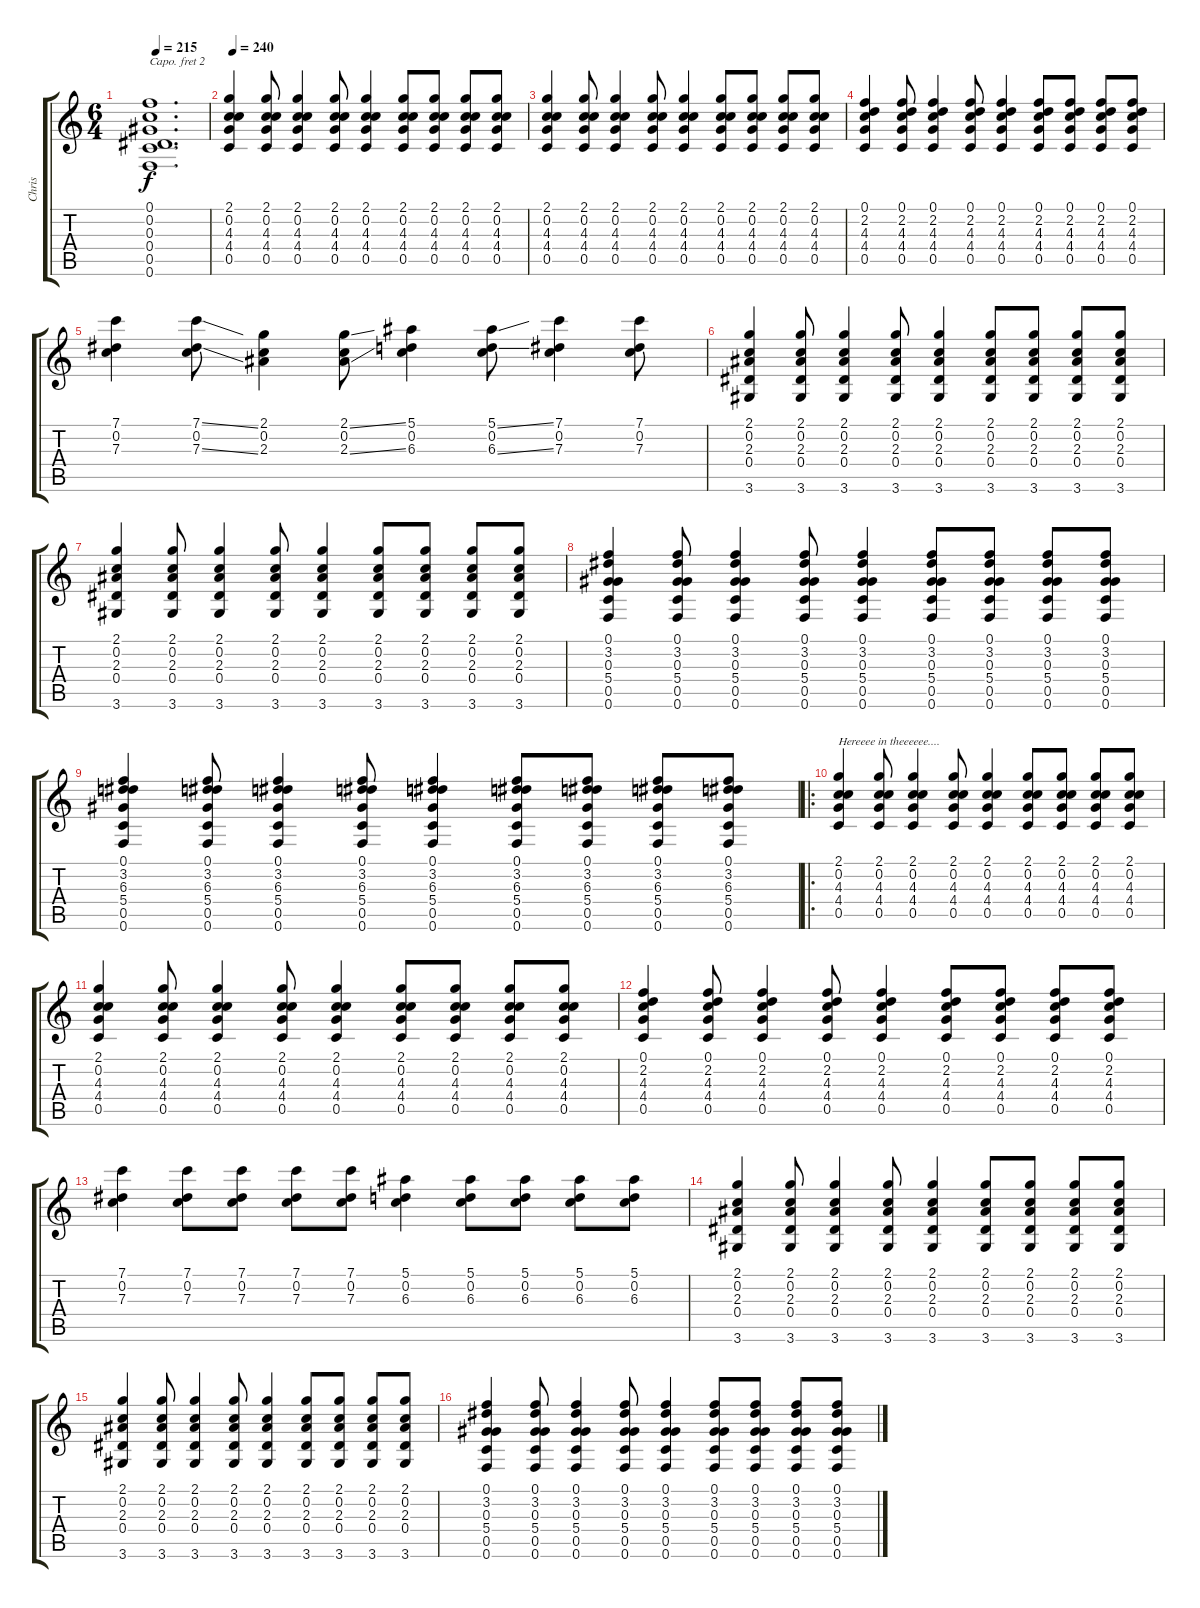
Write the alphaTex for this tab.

\track ("Chris" "Chris") {instrument overdrivenguitar}
\staff {score tabs}
\capo 2
\tuning (Eb4 Bb3 Gb3 Db3 Bb2 Eb2) {hide}
\ts (6 4)
\tempo 215
\clef g2
\ks c
(0.1{t} 0.2{t} 0.3{t} 0.4{t} 0.5{t} 0.6{t}).1{d dy f} |
\tempo 240
(2.1 0.2 4.3 4.4 0.5).4 (2.1 0.2 4.3 4.4 0.5).8 (2.1 0.2 4.3 4.4 0.5).4 (2.1 0.2 4.3 4.4 0.5).8 (2.1 0.2 4.3 4.4 0.5).4 (2.1 0.2 4.3 4.4 0.5).8 (2.1 0.2 4.3 4.4 0.5).8 (2.1 0.2 4.3 4.4 0.5).8 (2.1 0.2 4.3 4.4 0.5).8 |
(2.1 0.2 4.3 4.4 0.5).4 (2.1 0.2 4.3 4.4 0.5).8 (2.1 0.2 4.3 4.4 0.5).4 (2.1 0.2 4.3 4.4 0.5).8 (2.1 0.2 4.3 4.4 0.5).4 (2.1 0.2 4.3 4.4 0.5).8 (2.1 0.2 4.3 4.4 0.5).8 (2.1 0.2 4.3 4.4 0.5).8 (2.1 0.2 4.3 4.4 0.5).8 |
(0.1 2.2 4.3 4.4 0.5).4 (0.1 2.2 4.3 4.4 0.5).8 (0.1 2.2 4.3 4.4 0.5).4 (0.1 2.2 4.3 4.4 0.5).8 (0.1 2.2 4.3 4.4 0.5).4 (0.1 2.2 4.3 4.4 0.5).8 (0.1 2.2 4.3 4.4 0.5).8 (0.1 2.2 4.3 4.4 0.5).8 (0.1 2.2 4.3 4.4 0.5).8 |
(7.1 0.2 7.3).4 (7.1{ss} 0.2 7.3{ss}).8 (2.1 0.2 2.3).4 (2.1{ss} 0.2 2.3{ss}).8 (5.1 0.2 6.3).4 (5.1{ss} 0.2 6.3{ss}).8 (7.1 0.2 7.3).4 (7.1 0.2 7.3).8 |
(2.1 0.2 2.3 0.4 3.6).4 (2.1 0.2 2.3 0.4 3.6).8 (2.1 0.2 2.3 0.4 3.6).4 (2.1 0.2 2.3 0.4 3.6).8 (2.1 0.2 2.3 0.4 3.6).4 (2.1 0.2 2.3 0.4 3.6).8 (2.1 0.2 2.3 0.4 3.6).8 (2.1 0.2 2.3 0.4 3.6).8 (2.1 0.2 2.3 0.4 3.6).8 |
(2.1 0.2 2.3 0.4 3.6).4 (2.1 0.2 2.3 0.4 3.6).8 (2.1 0.2 2.3 0.4 3.6).4 (2.1 0.2 2.3 0.4 3.6).8 (2.1 0.2 2.3 0.4 3.6).4 (2.1 0.2 2.3 0.4 3.6).8 (2.1 0.2 2.3 0.4 3.6).8 (2.1 0.2 2.3 0.4 3.6).8 (2.1 0.2 2.3 0.4 3.6).8 |
(0.1 3.2 0.3 5.4 0.5 0.6).4 (0.1 3.2 0.3 5.4 0.5 0.6).8 (0.1 3.2 0.3 5.4 0.5 0.6).4 (0.1 3.2 0.3 5.4 0.5 0.6).8 (0.1 3.2 0.3 5.4 0.5 0.6).4 (0.1 3.2 0.3 5.4 0.5 0.6).8 (0.1 3.2 0.3 5.4 0.5 0.6).8 (0.1 3.2 0.3 5.4 0.5 0.6).8 (0.1 3.2 0.3 5.4 0.5 0.6).8 |
(0.1 3.2 6.3 5.4 0.5 0.6).4 (0.1 3.2 6.3 5.4 0.5 0.6).8 (0.1 3.2 6.3 5.4 0.5 0.6).4 (0.1 3.2 6.3 5.4 0.5 0.6).8 (0.1 3.2 6.3 5.4 0.5 0.6).4 (0.1 3.2 6.3 5.4 0.5 0.6).8 (0.1 3.2 6.3 5.4 0.5 0.6).8 (0.1 3.2 6.3 5.4 0.5 0.6).8 (0.1 3.2 6.3 5.4 0.5 0.6).8 |
\ro
(2.1 0.2 4.3 4.4 0.5).4{txt "Hereeee in theeeeee...."} (2.1 0.2 4.3 4.4 0.5).8 (2.1 0.2 4.3 4.4 0.5).4 (2.1 0.2 4.3 4.4 0.5).8 (2.1 0.2 4.3 4.4 0.5).4 (2.1 0.2 4.3 4.4 0.5).8 (2.1 0.2 4.3 4.4 0.5).8 (2.1 0.2 4.3 4.4 0.5).8 (2.1 0.2 4.3 4.4 0.5).8 |
(2.1 0.2 4.3 4.4 0.5).4 (2.1 0.2 4.3 4.4 0.5).8 (2.1 0.2 4.3 4.4 0.5).4 (2.1 0.2 4.3 4.4 0.5).8 (2.1 0.2 4.3 4.4 0.5).4 (2.1 0.2 4.3 4.4 0.5).8 (2.1 0.2 4.3 4.4 0.5).8 (2.1 0.2 4.3 4.4 0.5).8 (2.1 0.2 4.3 4.4 0.5).8 |
(0.1 2.2 4.3 4.4 0.5).4 (0.1 2.2 4.3 4.4 0.5).8 (0.1 2.2 4.3 4.4 0.5).4 (0.1 2.2 4.3 4.4 0.5).8 (0.1 2.2 4.3 4.4 0.5).4 (0.1 2.2 4.3 4.4 0.5).8 (0.1 2.2 4.3 4.4 0.5).8 (0.1 2.2 4.3 4.4 0.5).8 (0.1 2.2 4.3 4.4 0.5).8 |
(7.1 0.2 7.3).4 (7.1 0.2 7.3).8 (7.1 0.2 7.3).8 (7.1 0.2 7.3).8 (7.1 0.2 7.3).8 (5.1 0.2 6.3).4 (5.1 0.2 6.3).8 (5.1 0.2 6.3).8 (5.1 0.2 6.3).8 (5.1 0.2 6.3).8 |
(2.1 0.2 2.3 0.4 3.6).4 (2.1 0.2 2.3 0.4 3.6).8 (2.1 0.2 2.3 0.4 3.6).4 (2.1 0.2 2.3 0.4 3.6).8 (2.1 0.2 2.3 0.4 3.6).4 (2.1 0.2 2.3 0.4 3.6).8 (2.1 0.2 2.3 0.4 3.6).8 (2.1 0.2 2.3 0.4 3.6).8 (2.1 0.2 2.3 0.4 3.6).8 |
(2.1 0.2 2.3 0.4 3.6).4 (2.1 0.2 2.3 0.4 3.6).8 (2.1 0.2 2.3 0.4 3.6).4 (2.1 0.2 2.3 0.4 3.6).8 (2.1 0.2 2.3 0.4 3.6).4 (2.1 0.2 2.3 0.4 3.6).8 (2.1 0.2 2.3 0.4 3.6).8 (2.1 0.2 2.3 0.4 3.6).8 (2.1 0.2 2.3 0.4 3.6).8 |
(0.1 3.2 0.3 5.4 0.5 0.6).4 (0.1 3.2 0.3 5.4 0.5 0.6).8 (0.1 3.2 0.3 5.4 0.5 0.6).4 (0.1 3.2 0.3 5.4 0.5 0.6).8 (0.1 3.2 0.3 5.4 0.5 0.6).4 (0.1 3.2 0.3 5.4 0.5 0.6).8 (0.1 3.2 0.3 5.4 0.5 0.6).8 (0.1 3.2 0.3 5.4 0.5 0.6).8 (0.1 3.2 0.3 5.4 0.5 0.6).8
